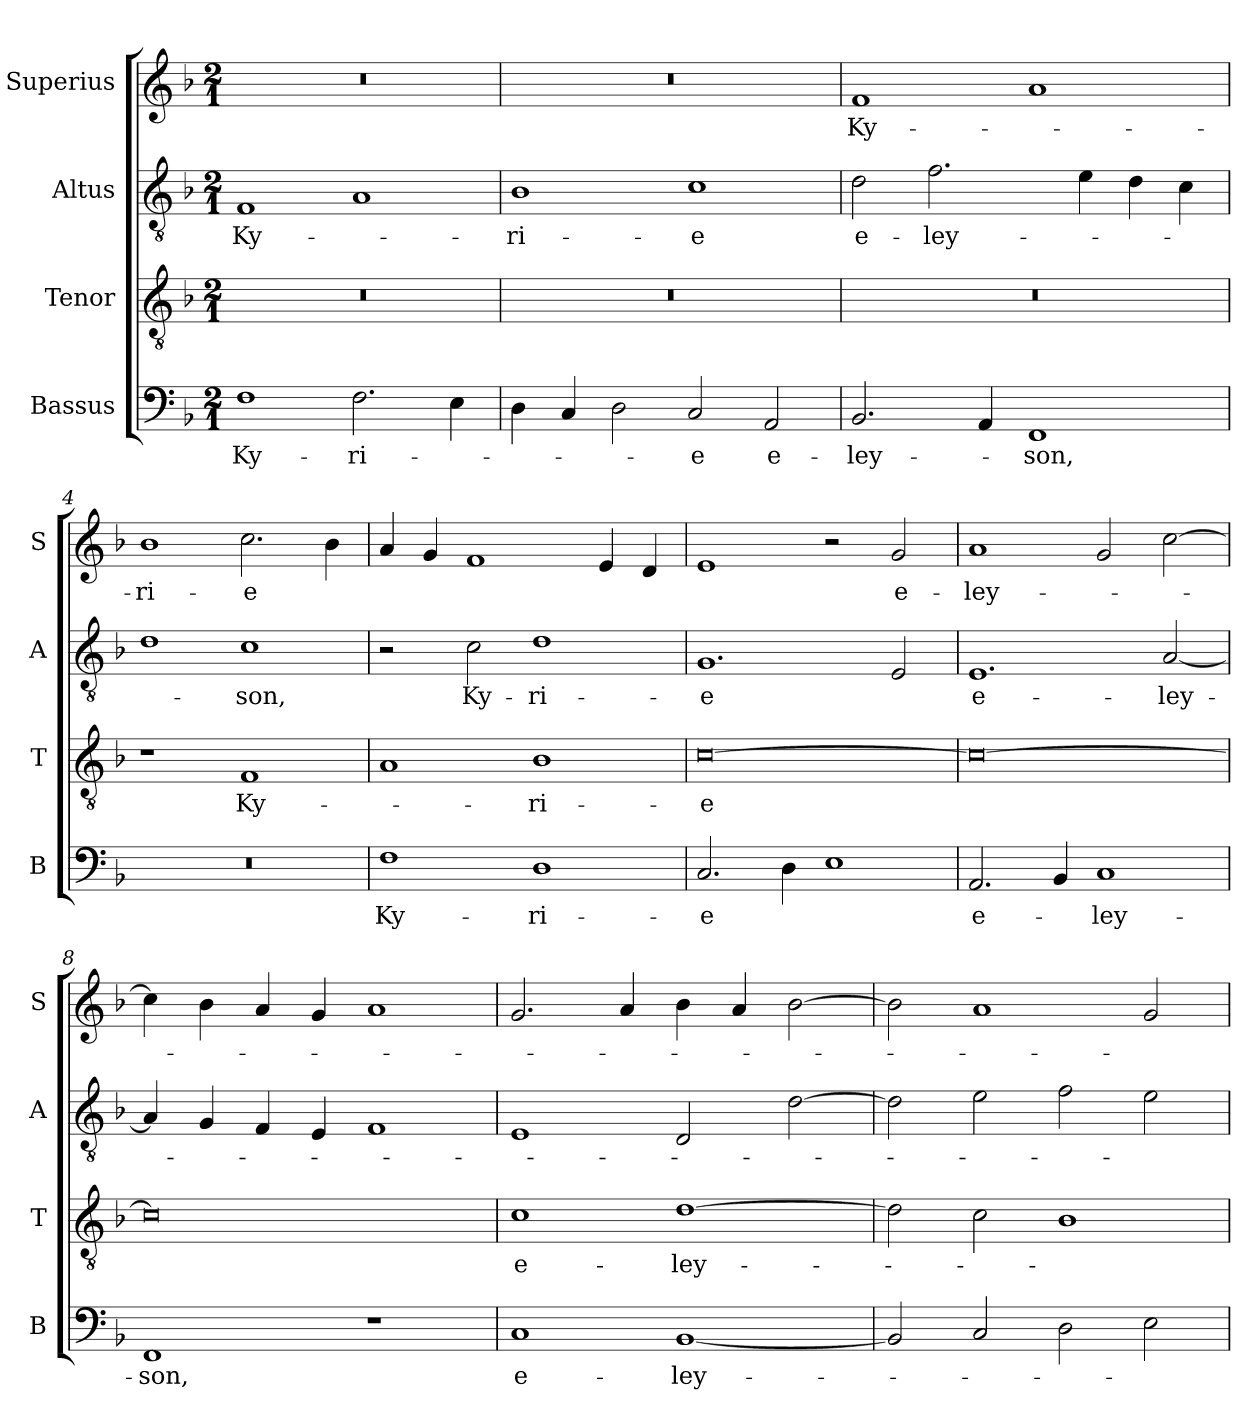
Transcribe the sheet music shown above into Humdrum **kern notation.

**kern	**text	**kern	**text	**kern	**text	**kern	**text
*part4	*part4	*part3	*part3	*part2	*part2	*part1	*part1
*staff4	*staff4	*staff3	*staff3	*staff2	*staff2	*staff1	*staff1
*I"Bassus	*	*I"Tenor	*	*I"Altus	*	*I"Superius	*
*I'B	*	*I'T	*	*I'A	*	*I'S	*
*clefF4	*	*clefGv2	*	*clefGv2	*	*clefG2	*
*k[b-]	*	*k[b-]	*	*k[b-]	*	*k[b-]	*
*M2/1	*	*M2/1	*	*M2/1	*	*M2/1	*
=1	=1	=1	=1	=1	=1	=1	=1
1F	Ky-	0r	.	1F	Ky-	0r	.
2.F	-ri-	.	.	1A	.	.	.
4E	.	.	.	.	.	.	.
=2	=2	=2	=2	=2	=2	=2	=2
4D	.	0r	.	1B-	-ri-	0r	.
4C	.	.	.	.	.	.	.
2D	.	.	.	.	.	.	.
2C	-e	.	.	1c	-e	.	.
!	!LO:LY:i	!	!	!	!	!	!
2AA	e-	.	.	.	.	.	.
=3	=3	=3	=3	=3	=3	=3	=3
!	!LO:LY:i	!	!	!	!LO:LY:i	!	!
2.BB-	-ley-	0r	.	2d	e-	1f	Ky-
!	!	!	!	!	!LO:LY:i	!	!
.	.	.	.	2.f	-ley-	.	.
4AA	.	.	.	.	.	.	.
!	!LO:LY:i	!	!	!	!	!	!
1FF	-son,	.	.	.	.	1a	.
.	.	.	.	4e	.	.	.
.	.	.	.	4d	.	.	.
.	.	.	.	4c	.	.	.
=4	=4	=4	=4	=4	=4	=4	=4
0r	.	1r	.	1d	.	1b-	-ri-
!	!	!	!	!	!LO:LY:i	!	!
.	.	1F	Ky-	1c	-son,	2.cc	-e
.	.	.	.	.	.	4b-	.
=5	=5	=5	=5	=5	=5	=5	=5
!	!LO:LY:i	!	!	!	!	!	!
1F	Ky-	1A	.	2r	.	4a	.
.	.	.	.	.	.	4g	.
!	!	!	!	!	!LO:LY:i	!	!
.	.	.	.	2c	Ky-	1f	.
!	!LO:LY:i	!	!	!	!LO:LY:i	!	!
1D	-ri-	1B-	-ri-	1d	-ri-	.	.
.	.	.	.	.	.	4e	.
.	.	.	.	.	.	4d	.
=6	=6	=6	=6	=6	=6	=6	=6
!	!LO:LY:i	!	!	!	!LO:LY:i	!	!
2.C	-e	[0c	-e	1.G	-e	1e	.
4D	.	.	.	.	.	.	.
1E	.	.	.	.	.	2r	.
!	!	!	!	!	!	!	!LO:LY:i
.	.	.	.	2E	.	2g	e-
=7	=7	=7	=7	=7	=7	=7	=7
!	!LO:LY:i	!	!	!	!LO:LY:i	!	!LO:LY:i
2.AA	e-	0c_	.	1.E	e-	1a	-ley-
4BB-	.	.	.	.	.	.	.
!	!LO:LY:i	!	!	!	!	!	!
1C	-ley-	.	.	.	.	2g	.
!	!	!	!	!	!LO:LY:i	!	!
.	.	.	.	[2A	-ley-	[2cc	.
=8	=8	=8	=8	=8	=8	=8	=8
!	!LO:LY:i	!	!	!	!	!	!
1FF	-son,	0c]	.	4A]	.	4cc]	.
.	.	.	.	4G	.	4b-	.
.	.	.	.	4F	.	4a	.
.	.	.	.	4E	.	4g	.
1r	.	.	.	1F	.	1a	.
=9	=9	=9	=9	=9	=9	=9	=9
!	!LO:LY:i	!	!LO:LY:i	!	!	!	!
1C	e-	1c	e-	1E	.	2.g	.
.	.	.	.	.	.	4a	.
!	!LO:LY:i	!	!LO:LY:i	!	!	!	!
[1BB-	-ley-	[1d	-ley-	2D	.	4b-	.
.	.	.	.	.	.	4a	.
.	.	.	.	[2d	.	[2b-	.
=10	=10	=10	=10	=10	=10	=10	=10
2BB-]	.	2d]	.	2d]	.	2b-]	.
2C	.	2c	.	2e	.	1a	.
2D	.	1B-	.	2f	.	.	.
2E	.	.	.	2e	.	2g	.
=	=	=	=	=	=	=	=
*-	*-	*-	*-	*-	*-	*-	*-
